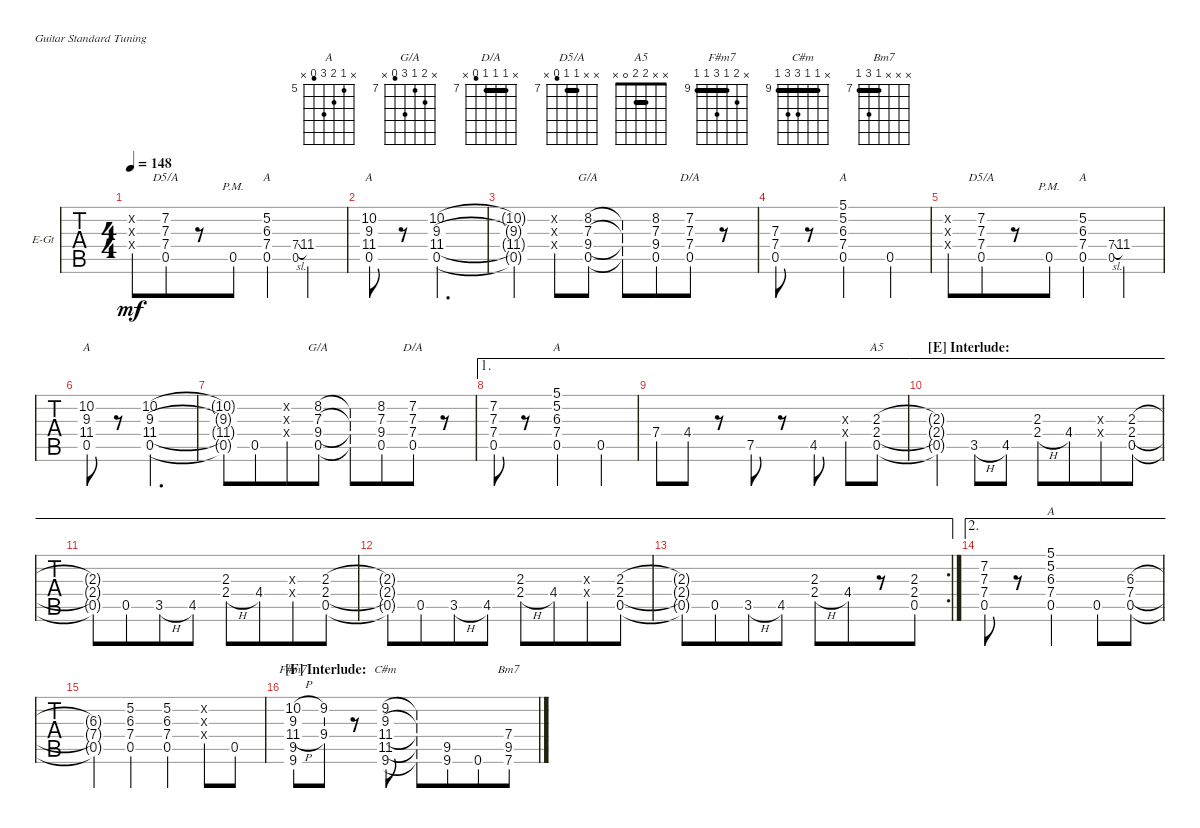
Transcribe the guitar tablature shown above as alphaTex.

\defaultSystemsLayout 4
\bracketExtendMode groupsimilarinstruments
\firstSystemTrackNameOrientation horizontal
\otherSystemsTrackNameOrientation horizontal
\track ("Main" "E-Gt") {solo instrument overdrivenguitar}
\staff {tabs}
\tuning (E4 B3 G3 D3 A2 E2)
\chord ("A" x 10 9 11 8 x) {firstfret 9}
\chord ("G/A" x 8 7 9 6 x) {firstfret 7}
\chord ("D/A" x 7 7 7 6 x) {firstfret 7 barre (7 7)}
\chord ("A" 5 5 6 7 4 x) {firstfret 5 barre 5}
\chord ("D5/A" x x 7 7 6 x) {firstfret 7 barre 7}
\chord ("A" x 5 6 7 4 x) {firstfret 5}
\chord ("A5" x x 2 2 0 x) {barre 2}
\chord ("F#m7" x 10 9 11 9 9) {firstfret 9 barre (9 9)}
\chord ("C#m" x 9 9 11 11 9) {firstfret 9 barre (9 9)}
\chord ("Bm7" x x x 7 9 7) {firstfret 7 barre 7}
\ts (4 4)
\tempo 148
\clef g2
\ks c
(0.4{x} 0.3{x} 0.2{x}).8{dy mf beam merge} (0.5 7.4 7.3 7.2).8{ch "D5/A" beam merge} r.8{beam merge} 0.5{pm}.8 (0.5 7.4 6.3 5.2).4{ch "A"} (0.5 7.4{sl}).8{gr} 11.4.4 |
(10.2 9.3 11.4 0.5).8{ch "A"} r.8 (10.2 9.3 11.4 0.5).2{d} |
(10.2{t} 9.3{t} 11.4{t} 0.5{t}).4 (0.4{x} 0.3{x} 0.2{x}).8{beam merge} (0.5 9.4 7.3 8.2).8{ch "G/A" beam split} (0.5{t} 9.4{t} 7.3{t} 8.2{t}).8{beam merge} (0.5 9.4 7.3 8.2).8{beam merge} (7.2 7.3 7.4 0.5).8{ch "D/A" beam merge} r.8 |
(0.5 7.4 7.3).8 r.8 (5.1 5.2 6.3 7.4 0.5).2{ch "A"} 0.5.4 |
(0.4{x} 0.3{x} 0.2{x}).8{beam merge} (0.5 7.4 7.3 7.2).8{ch "D5/A" beam merge} r.8{beam merge} 0.5{pm}.8 (0.5 7.4 6.3 5.2).4{ch "A"} (0.5 7.4{sl}).8{gr} 11.4.4 |
(10.2 9.3 11.4 0.5).8{ch "A"} r.8 (10.2 9.3 11.4 0.5).2{d} |
(10.2{t} 9.3{t} 11.4{t} 0.5{t}).8{beam merge} 0.5.8{beam merge} (0.4{x} 0.3{x} 0.2{x}).8 (0.5 9.4 7.3 8.2).8{ch "G/A" beam split} (0.5{t} 9.4{t} 7.3{t} 8.2{t}).8{beam merge} (0.5 9.4 7.3 8.2).8{beam merge} (7.2 7.3 7.4 0.5).8{ch "D/A" beam merge} r.8 |
\ae 1
(0.5 7.4 7.3 7.2).8 r.8 (5.1 5.2 6.3 7.4 0.5).2{ch "A"} 0.5.4 |
\ae 1
7.4.8 4.4.8 r.8 7.5.8 r.8 4.5.8 (0.3{x} 0.4{x}).8 (0.5 2.4 2.3).8{ch "A5"} |
\ae 1
\section ("E" "Interlude:")
(0.5{t} 2.4{t} 2.3{t}).4 3.5{h}.8 4.5.8 (2.3 2.4{h}).8{beam merge} 4.4.8{beam merge} (0.4{x} 0.3{x}).8{beam merge} (0.5 2.4 2.3).8 |
\ae 1
(0.5{t} 2.4{t} 2.3{t}).8{beam merge} 0.5.8{beam merge} 3.5{h}.8{beam merge} 4.5.8 (2.3 2.4{h}).8{beam merge} 4.4.8{beam merge} (0.4{x} 0.3{x}).8{beam merge} (0.5 2.4 2.3).8 |
\ae 1
(0.5{t} 2.4{t} 2.3{t}).8{beam merge} 0.5.8{beam merge} 3.5{h}.8{beam merge} 4.5.8 (2.3 2.4{h}).8{beam merge} 4.4.8{beam merge} (0.4{x} 0.3{x}).8{beam merge} (0.5 2.4 2.3).8 |
\ae 1
\rc 2
(0.5{t} 2.4{t} 2.3{t}).8{beam merge} 0.5.8{beam merge} 3.5{h}.8{beam merge} 4.5.8 (2.3 2.4{h}).8{beam merge} 4.4.8{beam merge} r.8{beam merge} (0.5 2.4 2.3).8 |
\ae 2
(0.5 7.4 7.3 7.2).8 r.8 (5.1 5.2 6.3 7.4 0.5).2{ch "A"} 0.5.8 (0.5 7.4 6.3).8 |
(0.5{t} 7.4{t} 6.3{t}).4 (5.2 6.3 7.4 0.5).4 (5.2 6.3 7.4 0.5).4 (0.4{x} 0.3{x} 0.2{x}).8 0.5.8 |
\section ("F" "Interlude:")
(9.6 9.5 11.4{h} 9.3 10.2{h}).8{ch "F#m7"} (9.2 9.4).8 r.8 (11.5 11.4 9.3 9.6 9.2).8{ch "C#m"} (11.5{t} 11.4{t} 9.3{t} 9.6{t} 9.2{t}).8{beam merge} (9.6 9.5).8{beam merge} 0.6.8{beam merge} (7.6 9.5 7.4).8{ch "Bm7"}
